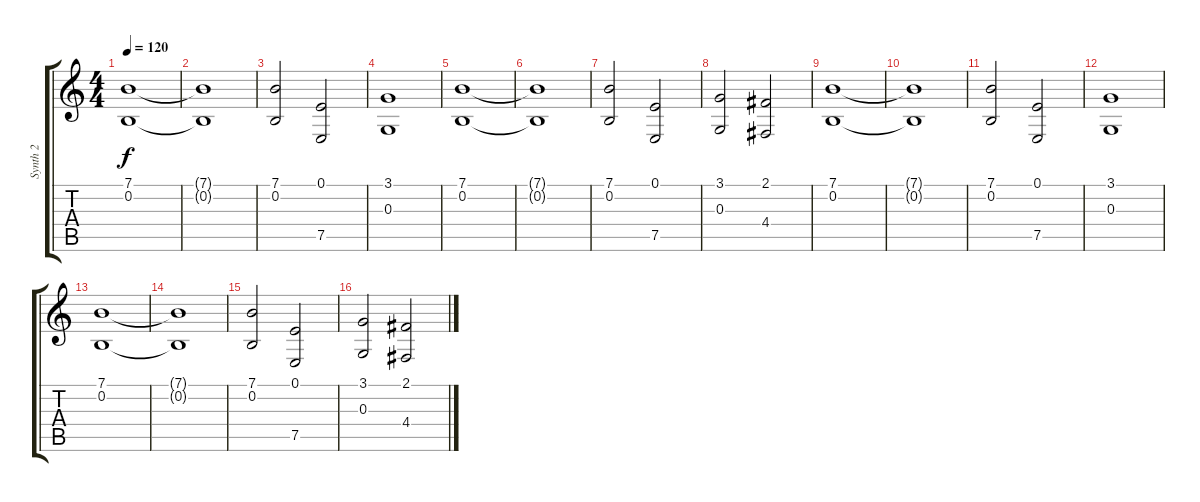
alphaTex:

\track ("Synth 2" "Synth 2") {instrument choiraahs}
\staff {score tabs}
\tuning (E4 B3 G3 D3 A2 E2) {hide}
\ts (4 4)
\tempo 120
\clef g2
\ks c
(7.1 0.2).1{dy f} |
(7.1{t} 0.2{t}).1 |
(7.1 0.2).2 (0.1 7.5).2 |
(3.1 0.3).1 |
(7.1 0.2).1 |
(7.1{t} 0.2{t}).1 |
(7.1 0.2).2 (0.1 7.5).2 |
(3.1 0.3).2 (2.1 4.4).2 |
(7.1 0.2).1 |
(7.1{t} 0.2{t}).1 |
(7.1 0.2).2 (0.1 7.5).2 |
(3.1 0.3).1 |
(7.1 0.2).1 |
(7.1{t} 0.2{t}).1 |
(7.1 0.2).2 (0.1 7.5).2 |
(3.1 0.3).2 (2.1 4.4).2
